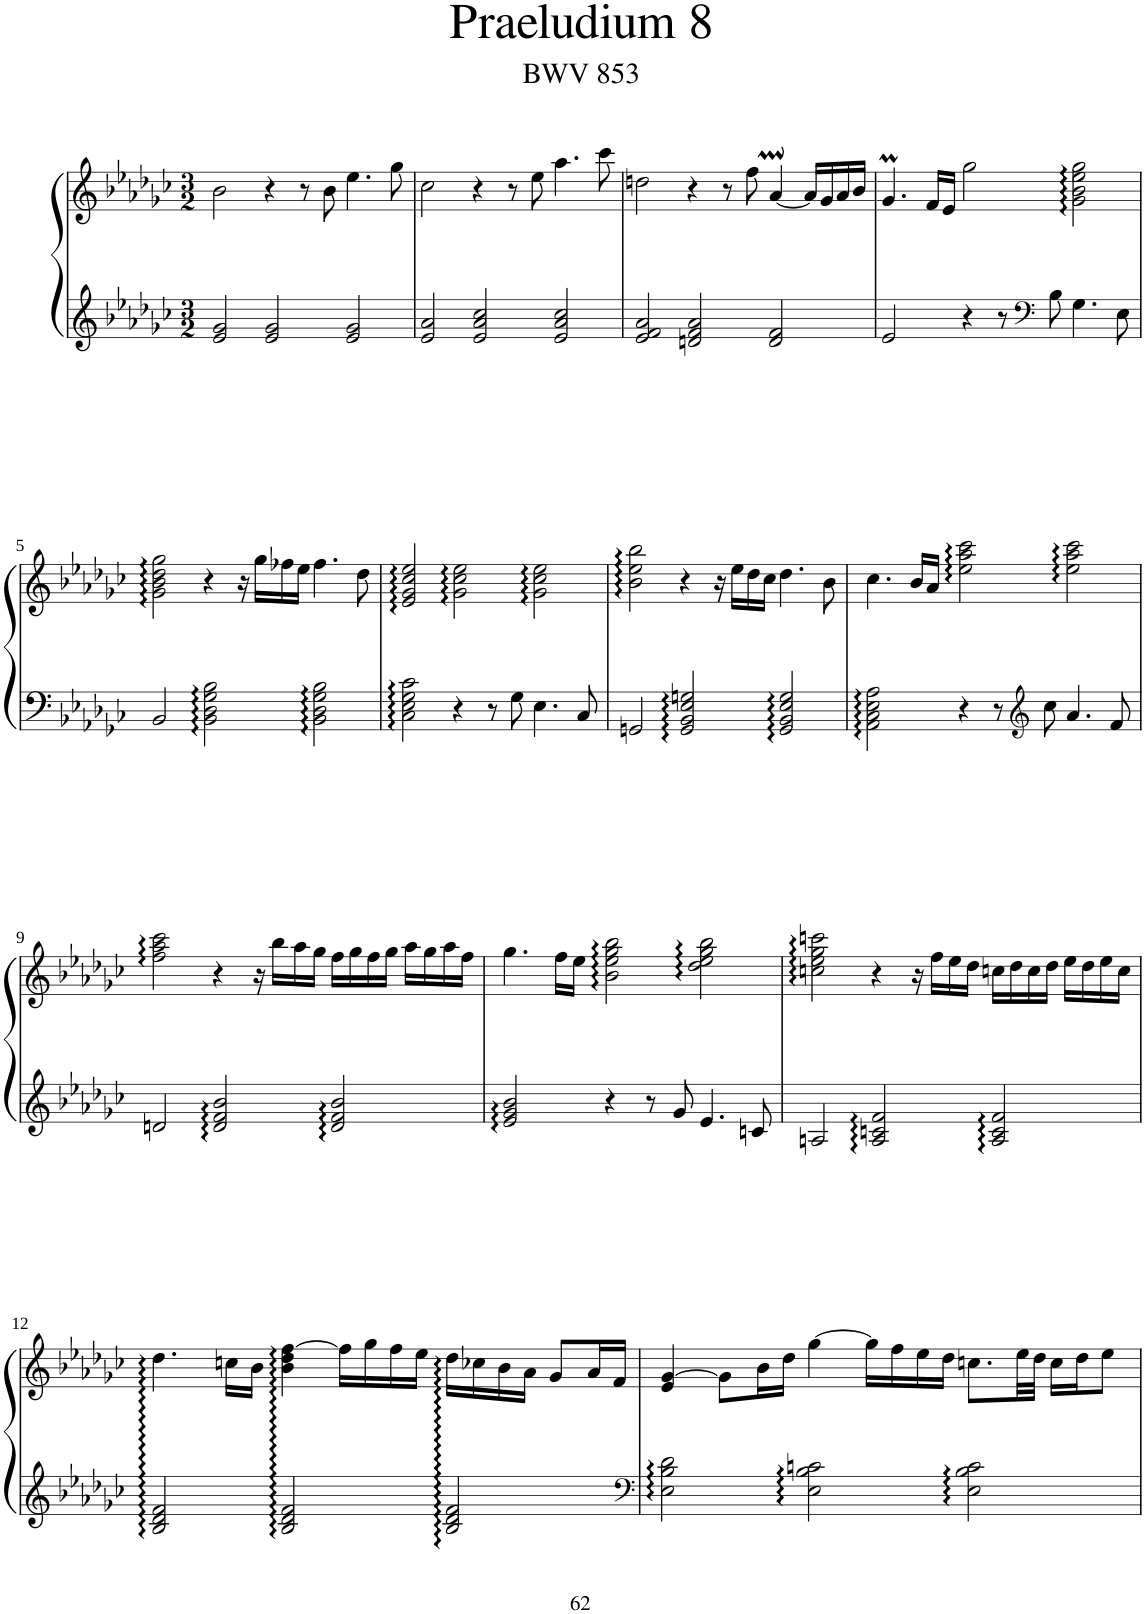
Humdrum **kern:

**kern	**kern
*part1	*part1
*staff2	*staff1
*I"Piano	*
*I'Pno	*
*clefG2	*clefG2
*k[b-e-a-d-g-c-]	*k[b-e-a-d-g-c-]
*M3/2	*M3/2
=1	=1
2e-/ 2g-/	2b-\
2e-/ 2g-/	4r
.	8r
.	8b-\
2e-/ 2g-/	4.ee-\
.	8gg-\
=2	=2
2e-/ 2a-/	2cc-\
2e-/ 2a-/ 2cc-/	4r
.	8r
.	8ee-\
2e-/ 2a-/ 2cc-/	4.aa-\
.	8ccc-\
=3	=3
2e-/ 2f/ 2a-/	2ddn\
2dn/ 2f/ 2a-/	4r
.	8r
.	8ff\
2d/ 2f/	[4a-M/
.	16a-/LL]
.	16g-/
.	16a-/
.	16b-/JJ
=4	=4
2e-/	4.g-M/
.	16f/LL
.	16e-/JJ
4r	2gg-\
8r	.
*clefF4	*
8B-\	.
4.G-\	2g-\ 2b-\ 2ee-\ 2gg-\
8E-\	.
!!LO:LB:g=z
=5	=5
2BB-/	2g-\ 2b-\ 2dd-\ 2gg-\
2BB-\ 2D-\ 2G-\ 2B-\	4r
.	16r
.	16gg-\LL
.	16ff-X\
.	16ee-\JJ
2BB-\ 2D-\ 2G-\ 2B-\	4.ff-\
.	8dd-\
=6	=6
2C-\ 2E-\ 2G-\ 2c-\	2e-/ 2g-/ 2cc-/ 2ee-/
4r	2g-\ 2cc-\ 2ee-\
8r	.
8G-\	.
4.E-\	2g-\ 2cc-\ 2ee-\
8C-/	.
=7	=7
2GGn/	2b-\ 2ee-\ 2bb-\
2GG/ 2BB-/ 2E-/ 2Gn/	4r
.	16r
.	16ee-\LL
.	16dd-\
.	16cc-\JJ
2GG/ 2BB-/ 2E-/ 2G/	4.dd-\
.	8b-\
=8	=8
2AA-\ 2C-\ 2E-\ 2A-\	4.cc-\
.	16b-/LL
.	16a-/JJ
4r	2ee-\ 2aa-\ 2ccc-\
8r	.
*clefG2	*
8cc-\	.
4.a-/	2ee-\ 2aa-\ 2ccc-\
8f/	.
!!LO:LB:g=z
=9	=9
2dn/	2ff\ 2aa-\ 2ccc-\
2d/ 2f/ 2b-/	4r
.	16r
.	16bb-\LL
.	16aa-\
.	16gg-\JJ
2d/ 2f/ 2b-/	16ff\LL
.	16gg-\
.	16ff\
.	16gg-\JJ
.	16aa-\LL
.	16gg-\
.	16aa-\
.	16ff\JJ
=10	=10
2e-/ 2g-/ 2b-/	4.gg-\
.	16ff\LL
.	16ee-\JJ
4r	2b-\ 2ee-\ 2gg-\ 2bb-\
8r	.
8g-/	.
4.e-/	2dd-\ 2ee-\ 2gg-\ 2bb-\
8cn/	.
=11	=11
2An/	2ccn\ 2ee-\ 2gg-\ 2cccn\
2A/ 2cn/ 2f/	4r
.	16r
.	16ff\LL
.	16ee-\
.	16dd-\JJ
2A/ 2c/ 2f/	16ccn\LL
.	16dd-\
.	16cc\
.	16dd-\JJ
.	16ee-\LL
.	16dd-\
.	16ee-\
.	16cc\JJ
!!LO:LB:g=z
=12	=12
2B-/ 2d-/ 2f/	4.dd-\
.	16ccn\LL
.	16b-\JJ
2B-/ 2d-/ 2f/	4b-\ 4dd-\ [4ff\
.	16ff\LL]
.	16gg-\
.	16ff\
.	16ee-\JJ
2B-/ 2d-/ 2f/	16dd-\LL
.	16cc-X\
.	16b-\
.	16a-\JJ
.	8g-/L
.	16a-/L
.	16f/JJ
=13	=13
*clefF4	*
2E-\ 2B-\ 2d-\	4e-/ [4g-/
.	8g-\L]
.	16b-\L
.	16dd-\JJ
2E-\ 2B-\ 2cn\	[4gg-\
.	16gg-\LL]
.	16ff\
.	16ee-\
.	16dd-\JJ
2E-\ 2B-\ 2c\	8.ccn\L
.	32ee-\LL
.	32dd-\JJJ
.	16cc\LL
.	16dd-\J
.	8ee-\J
=	=
*-	*-
